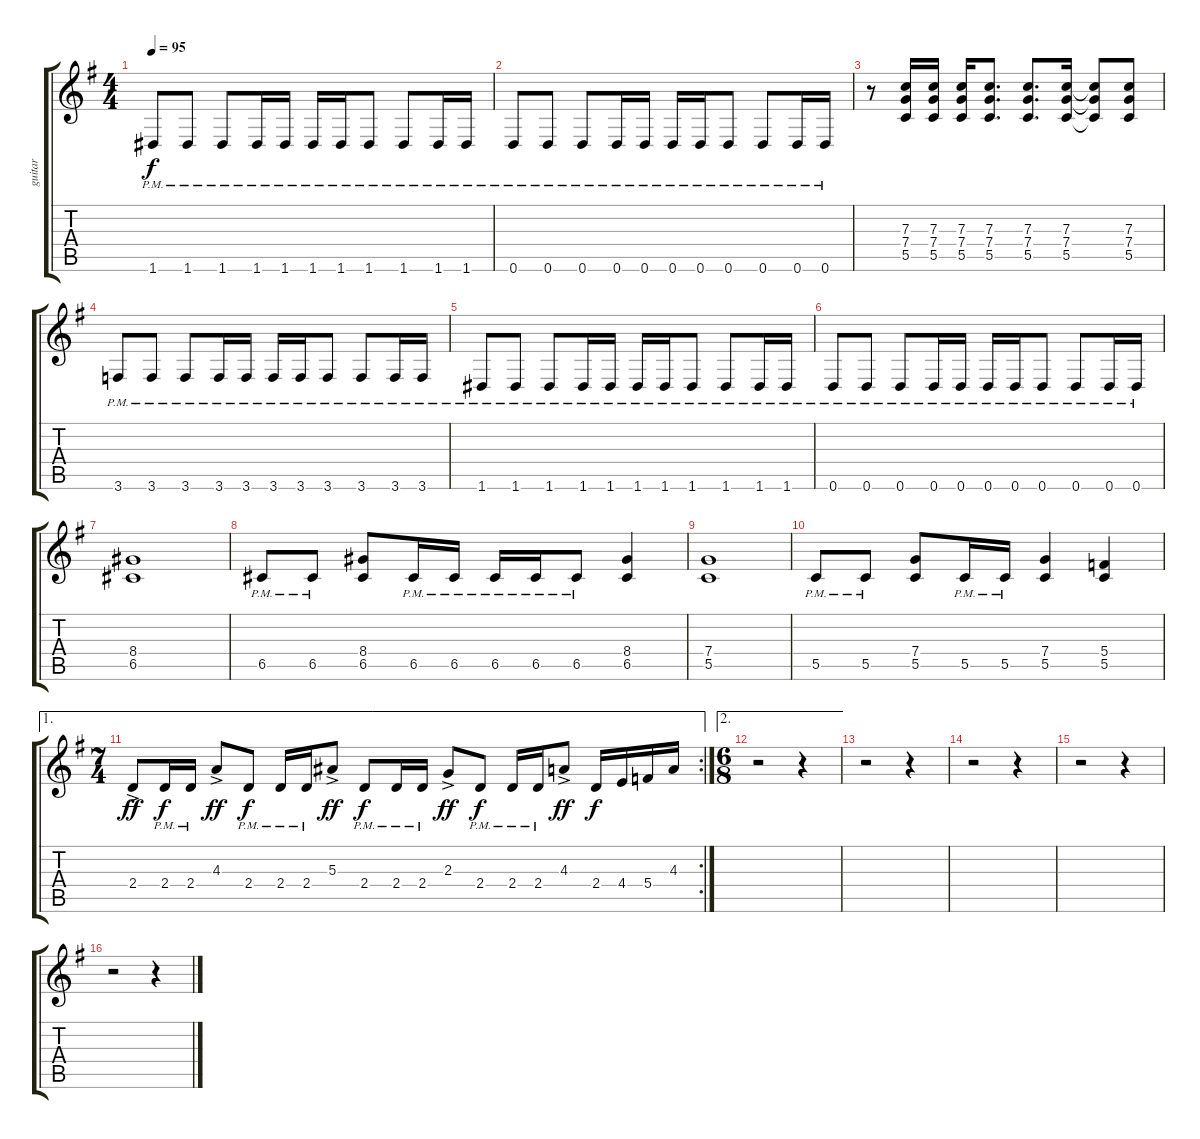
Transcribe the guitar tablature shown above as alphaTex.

\track ("guitar" "guitar") {instrument distortionguitar}
\staff {score tabs}
\tuning (D4 A3 F3 C3 G2 D2) {hide}
\ts (4 4)
\tempo 95
\clef g2
\ks g
1.6{pm}.8{dy f} 1.6{pm}.8 1.6{pm}.8 1.6{pm}.16 1.6{pm}.16 1.6{pm}.16 1.6{pm}.16 1.6{pm}.8 1.6{pm}.8 1.6{pm}.16 1.6{pm}.16 |
0.6{pm}.8 0.6{pm}.8 0.6{pm}.8 0.6{pm}.16 0.6{pm}.16 0.6{pm}.16 0.6{pm}.16 0.6{pm}.8 0.6{pm}.8 0.6{pm}.16 0.6{pm}.16 |
r.8 (7.3 7.4 5.5).16 (7.3 7.4 5.5).16 (7.3 7.4 5.5).16 (7.3 7.4 5.5).8{d} (7.3 7.4 5.5).8{d} (7.3 7.4 5.5).16 (7.3{t} 7.4{t} 5.5{t}).8 (7.3 7.4 5.5).8 |
3.6{pm}.8 3.6{pm}.8 3.6{pm}.8 3.6{pm}.16 3.6{pm}.16 3.6{pm}.16 3.6{pm}.16 3.6{pm}.8 3.6{pm}.8 3.6{pm}.16 3.6{pm}.16 |
1.6{pm}.8 1.6{pm}.8 1.6{pm}.8 1.6{pm}.16 1.6{pm}.16 1.6{pm}.16 1.6{pm}.16 1.6{pm}.8 1.6{pm}.8 1.6{pm}.16 1.6{pm}.16 |
0.6{pm}.8 0.6{pm}.8 0.6{pm}.8 0.6{pm}.16 0.6{pm}.16 0.6{pm}.16 0.6{pm}.16 0.6{pm}.8 0.6{pm}.8 0.6{pm}.16 0.6{pm}.16 |
(8.4 6.5).1 |
6.5{pm}.8 6.5{pm}.8 (8.4 6.5).8 6.5{pm}.16 6.5{pm}.16 6.5{pm}.16 6.5{pm}.16 6.5{pm}.8 (8.4 6.5).4 |
(7.4 5.5).1 |
5.5{pm}.8 5.5{pm}.8 (7.4 5.5).8 5.5{pm}.16 5.5{pm}.16 (7.4 5.5).4 (5.4 5.5).4 |
\ae 1
\rc 2
\ts (7 4)
2.4{ac}.8{dy ff} 2.4{pm}.16{dy f} 2.4{pm}.16 4.3{ac}.8{dy ff} 2.4{pm}.8{dy f} 2.4{pm}.16 2.4{pm}.16 5.3{ac}.8{dy ff} 2.4{pm}.8{dy f} 2.4{pm}.16 2.4{pm}.16 2.3{ac}.8{dy ff} 2.4{pm}.8{dy f} 2.4{pm}.16 2.4{pm}.16 4.3{ac}.8{dy ff} 2.4.16{dy f} 4.4.16 5.4.16 4.3.16 |
\ae 2
\ts (6 8)
r.2 r.4 |
r.2 r.4 |
r.2 r.4 |
r.2 r.4 |
r.2 r.4
